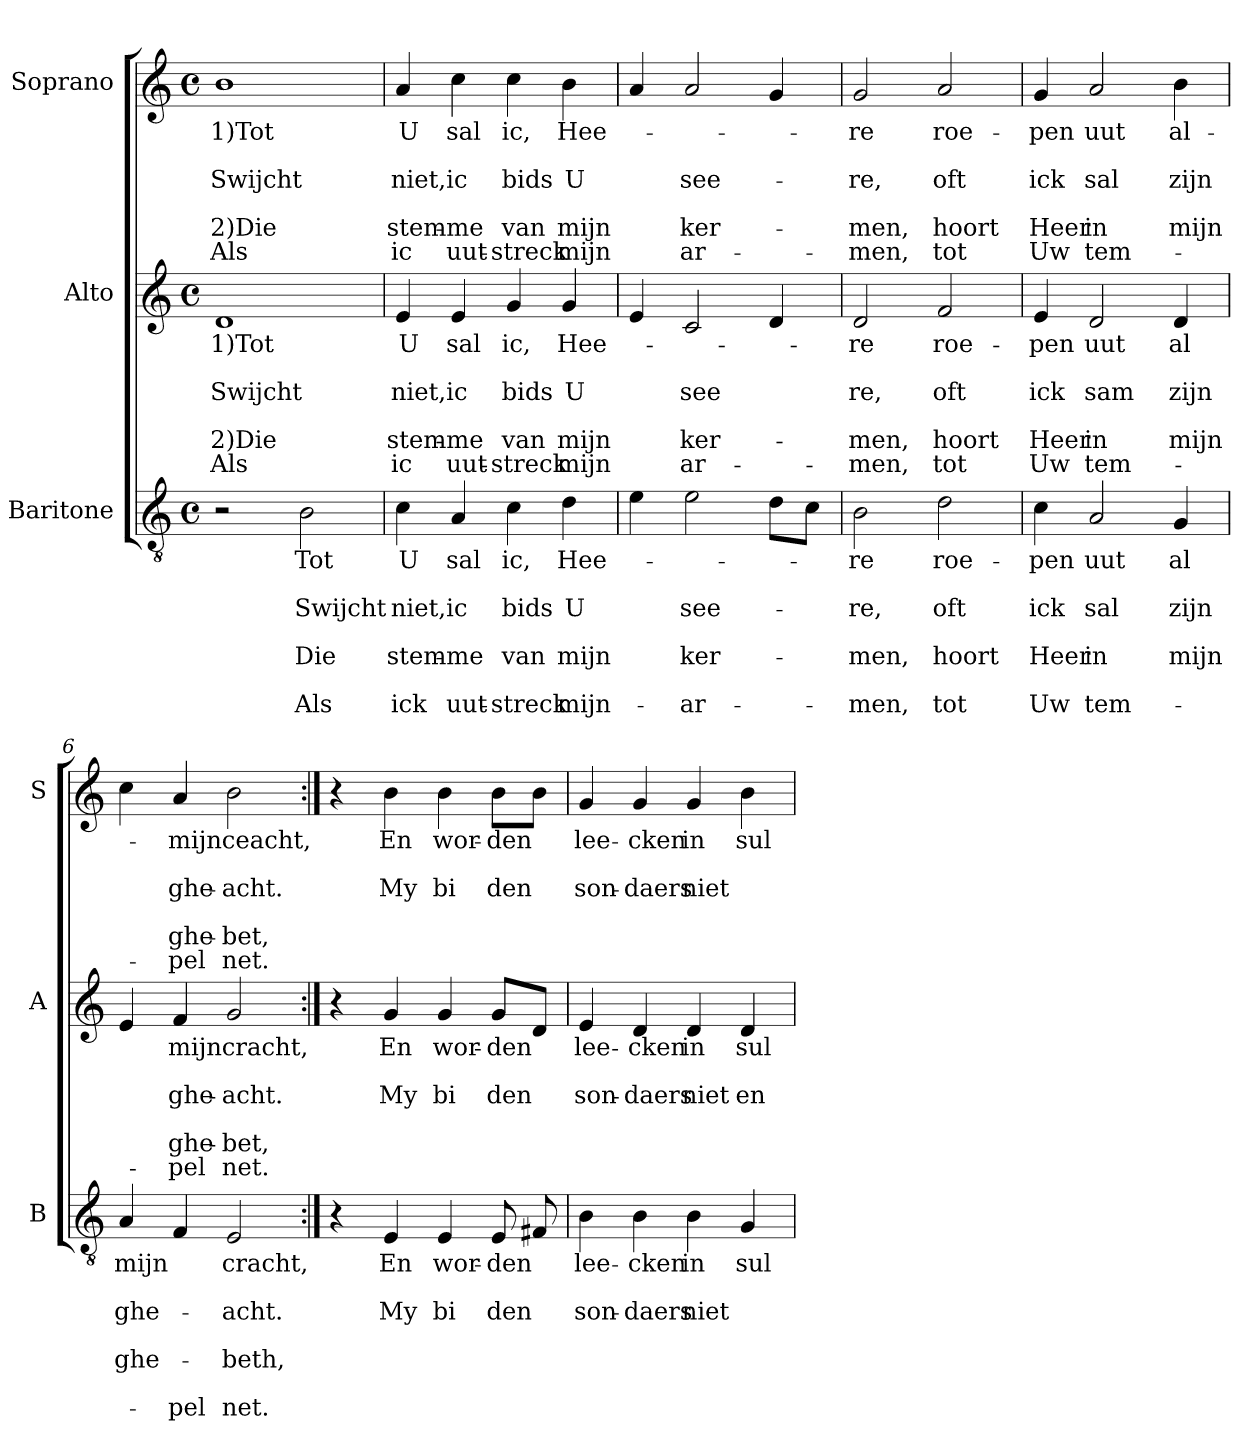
**kern	**text	**text	**text	**text	**text	**text	**text	**kern	**text	**text	**text	**text	**text	**text	**kern	**text	**text	**text	**text	**text	**text
*part3	*part3	*part3	*part3	*part3	*part3	*part3	*part3	*part2	*part2	*part2	*part2	*part2	*part2	*part2	*part1	*part1	*part1	*part1	*part1	*part1	*part1
*staff3	*staff3	*staff3	*staff3	*staff3	*staff3	*staff3	*staff3	*staff2	*staff2	*staff2	*staff2	*staff2	*staff2	*staff2	*staff1	*staff1	*staff1	*staff1	*staff1	*staff1	*staff1
*I"Baritone	*	*	*	*	*	*	*	*I"Alto	*	*	*	*	*	*	*I"Soprano	*	*	*	*	*	*
*I'B	*	*	*	*	*	*	*	*I'A	*	*	*	*	*	*	*I'S	*	*	*	*	*	*
*clefGv2	*	*	*	*	*	*	*	*clefG2	*	*	*	*	*	*	*clefG2	*	*	*	*	*	*
*k[]	*	*	*	*	*	*	*	*k[]	*	*	*	*	*	*	*k[]	*	*	*	*	*	*
*C:	*	*	*	*	*	*	*	*C:	*	*	*	*	*	*	*C:	*	*	*	*	*	*
*M4/4	*	*	*	*	*	*	*	*M4/4	*	*	*	*	*	*	*M4/4	*	*	*	*	*	*
*met(c)	*	*	*	*	*	*	*	*met(c)	*	*	*	*	*	*	*met(c)	*	*	*	*	*	*
=1	=1	=1	=1	=1	=1	=1	=1	=1	=1	=1	=1	=1	=1	=1	=1	=1	=1	=1	=1	=1	=1
!	!LO:LY:b	!	!	!	!LO:LY:b	!	!	!	!LO:LY:b	!	!LO:LY:b	!	!LO:LY:b	!LO:LY:b	!	!LO:LY:b	!	!LO:LY:b	!	!LO:LY:b	!LO:LY:b
2r	1)	.	.	.	2)	.	.	1d	1)Tot	.	Swijcht	.	2)Die	Als	1b	1)Tot	.	Swijcht	.	2)Die	Als
!	!LO:LY:b	!	!LO:LY:b	!	!LO:LY:b	!	!LO:LY:b	!	!	!	!	!	!	!	!	!	!	!	!	!	!
2B\	Tot	.	Swijcht	.	Die	.	Als	.	.	.	.	.	.	.	.	.	.	.	.	.	.
=2	=2	=2	=2	=2	=2	=2	=2	=2	=2	=2	=2	=2	=2	=2	=2	=2	=2	=2	=2	=2	=2
!	!LO:LY:b	!	!LO:LY:b	!	!LO:LY:b	!	!LO:LY:b	!	!LO:LY:b	!	!LO:LY:b	!	!LO:LY:b	!LO:LY:b	!	!LO:LY:b	!	!LO:LY:b	!	!LO:LY:b	!LO:LY:b
4c\	U	.	niet,	.	stem-	.	ick	4e/	U	.	niet,	.	stem-	ic	4a/	U	.	niet,	.	stem-	ic
!	!LO:LY:b	!	!LO:LY:b	!	!LO:LY:b	!	!LO:LY:b	!	!LO:LY:b	!	!LO:LY:b	!	!LO:LY:b	!LO:LY:b	!	!LO:LY:b	!	!LO:LY:b	!	!LO:LY:b	!LO:LY:b
4A/	sal	.	ic	.	-me	.	uut-	4e/	sal	.	ic	.	-me	uut-	4cc\	sal	.	ic	.	-me	uut-
!	!LO:LY:b	!	!LO:LY:b	!	!LO:LY:b	!	!LO:LY:b	!	!LO:LY:b	!	!LO:LY:b	!	!LO:LY:b	!LO:LY:b	!	!LO:LY:b	!	!LO:LY:b	!	!LO:LY:b	!LO:LY:b
4c\	ic,	.	bids	.	van	.	-streck	4g/	ic,	.	bids	.	van	-streck	4cc\	ic,	.	bids	.	van	-streck
!	!LO:LY:b	!	!LO:LY:b	!	!LO:LY:b	!	!LO:LY:b	!	!LO:LY:b	!	!LO:LY:b	!	!LO:LY:b	!LO:LY:b	!	!LO:LY:b	!	!LO:LY:b	!	!LO:LY:b	!LO:LY:b
4d\	Hee-	.	U	.	mijn	.	mijn-	4g/	Hee-	.	U	.	mijn	mijn	4b\	Hee-	.	U	.	mijn	mijn
=3	=3	=3	=3	=3	=3	=3	=3	=3	=3	=3	=3	=3	=3	=3	=3	=3	=3	=3	=3	=3	=3
4e\	.	.	.	.	.	.	.	4e/	.	.	.	.	.	.	4a/	.	.	.	.	.	.
!	!	!	!LO:LY:b	!	!LO:LY:b	!	!LO:LY:b	!	!	!	!LO:LY:b	!	!LO:LY:b	!LO:LY:b	!	!	!	!LO:LY:b	!	!LO:LY:b	!LO:LY:b
2e\	.	.	see-	.	ker-	.	-ar-	2c/	.	.	see	.	ker-	ar-	2a/	.	.	see-	.	ker-	ar-
8d\L	.	.	.	.	.	.	.	4d/	.	.	.	.	.	.	4g/	.	.	.	.	.	.
8c\J	.	.	.	.	.	.	.	.	.	.	.	.	.	.	.	.	.	.	.	.	.
=4	=4	=4	=4	=4	=4	=4	=4	=4	=4	=4	=4	=4	=4	=4	=4	=4	=4	=4	=4	=4	=4
!	!LO:LY:b	!	!LO:LY:b	!	!LO:LY:b	!	!LO:LY:b	!	!LO:LY:b	!	!LO:LY:b	!	!LO:LY:b	!LO:LY:b	!	!LO:LY:b	!	!LO:LY:b	!	!LO:LY:b	!LO:LY:b
2B\	-re	.	-re,	.	-men,	.	-men,	2d/	-re	.	re,	.	-men,	-men,	2g/	-re	.	-re,	.	-men,	-men,
!	!LO:LY:b	!	!LO:LY:b	!	!LO:LY:b	!	!LO:LY:b	!	!LO:LY:b	!	!LO:LY:b	!	!LO:LY:b	!LO:LY:b	!	!LO:LY:b	!	!LO:LY:b	!	!LO:LY:b	!LO:LY:b
2d\	roe-	.	oft	.	hoort	.	tot	2f/	roe-	.	oft	.	hoort	tot	2a/	roe-	.	oft	.	hoort	tot
=5	=5	=5	=5	=5	=5	=5	=5	=5	=5	=5	=5	=5	=5	=5	=5	=5	=5	=5	=5	=5	=5
!	!LO:LY:b	!	!LO:LY:b	!	!LO:LY:b	!	!LO:LY:b	!	!LO:LY:b	!	!LO:LY:b	!	!LO:LY:b	!LO:LY:b	!	!LO:LY:b	!	!LO:LY:b	!	!LO:LY:b	!LO:LY:b
4c\	-pen	.	ick	.	Heer	.	Uw	4e/	-pen	.	ick	.	Heer	Uw	4g/	-pen	.	ick	.	Heer	Uw
!	!LO:LY:b	!	!LO:LY:b	!	!LO:LY:b	!	!LO:LY:b	!	!LO:LY:b	!	!LO:LY:b	!	!LO:LY:b	!LO:LY:b	!	!LO:LY:b	!	!LO:LY:b	!	!LO:LY:b	!LO:LY:b
2A/	uut	.	sal	.	in	.	tem-	2d/	uut	.	sam	.	in	tem-	2a/	uut	.	sal	.	in	tem-
!	!LO:LY:b	!	!LO:LY:b	!	!LO:LY:b	!	!	!	!LO:LY:b	!	!LO:LY:b	!	!LO:LY:b	!	!	!LO:LY:b	!	!LO:LY:b	!	!LO:LY:b	!
4G/	al	.	zijn	.	mijn	.	.	4d/	al	.	zijn	.	mijn	.	4b\	al-	.	zijn	.	mijn	.
!!LO:LB:g=z
=6	=6	=6	=6	=6	=6	=6	=6	=6	=6	=6	=6	=6	=6	=6	=6	=6	=6	=6	=6	=6	=6
!	!LO:LY:b	!	!LO:LY:b	!	!LO:LY:b	!	!	!	!	!	!	!	!	!	!	!	!	!	!	!	!
4A/	mijn	.	ghe-	.	ghe-	.	.	4e/	.	.	.	.	.	.	4cc\	.	.	.	.	.	.
!	!	!	!	!	!	!	!LO:LY:b	!	!LO:LY:b	!	!LO:LY:b	!	!LO:LY:b	!LO:LY:b	!	!LO:LY:b	!	!LO:LY:b	!	!LO:LY:b	!LO:LY:b
4F/	.	.	.	.	.	.	-pel	4f/	mijn	.	ghe-	.	ghe-	-pel	4a/	-mijn	.	ghe-	.	ghe-	-pel
!	!LO:LY:b	!	!LO:LY:b	!	!LO:LY:b	!	!LO:LY:b	!	!LO:LY:b	!	!LO:LY:b	!	!LO:LY:b	!LO:LY:b	!	!LO:LY:b	!	!LO:LY:b	!	!LO:LY:b	!LO:LY:b
2E/	cracht,	.	-acht.	.	-beth,	.	net.	2g/	cracht,	.	-acht.	.	-bet,	net.	2b\	ceacht,	.	-acht.	.	-bet,	net.
=7:|!	=7:|!	=7:|!	=7:|!	=7:|!	=7:|!	=7:|!	=7:|!	=7:|!	=7:|!	=7:|!	=7:|!	=7:|!	=7:|!	=7:|!	=7:|!	=7:|!	=7:|!	=7:|!	=7:|!	=7:|!	=7:|!
4r	.	.	.	.	.	.	.	4r	.	.	.	.	.	.	4r	.	.	.	.	.	.
!	!LO:LY:b	!	!LO:LY:b	!	!	!	!	!	!LO:LY:b	!	!LO:LY:b	!	!	!	!	!LO:LY:b	!	!LO:LY:b	!	!	!
4E/	En	.	My	.	.	.	.	4g/	En	.	My	.	.	.	4b\	En	.	My	.	.	.
!	!LO:LY:b	!	!LO:LY:b	!	!	!	!	!	!LO:LY:b	!	!LO:LY:b	!	!	!	!	!LO:LY:b	!	!LO:LY:b	!	!	!
4E/	wor-	.	bi	.	.	.	.	4g/	wor-	.	bi	.	.	.	4b\	wor-	.	bi	.	.	.
!	!LO:LY:b	!	!LO:LY:b	!	!	!	!	!	!LO:LY:b	!	!LO:LY:b	!	!	!	!	!LO:LY:b	!	!LO:LY:b	!	!	!
8E/	-den	.	den	.	.	.	.	8g/L	-den	.	den	.	.	.	8b\L	-den	.	den	.	.	.
8F#X/	.	.	.	.	.	.	.	8d/J	.	.	.	.	.	.	8b\J	.	.	.	.	.	.
=8	=8	=8	=8	=8	=8	=8	=8	=8	=8	=8	=8	=8	=8	=8	=8	=8	=8	=8	=8	=8	=8
!	!LO:LY:b	!	!LO:LY:b	!	!	!	!	!	!LO:LY:b	!	!LO:LY:b	!	!	!	!	!LO:LY:b	!	!LO:LY:b	!	!	!
4B\	-lee-	.	son-	.	.	.	.	4e/	-lee-	.	son-	.	.	.	4g/	-lee-	.	son-	.	.	.
!	!LO:LY:b	!	!LO:LY:b	!	!	!	!	!	!LO:LY:b	!	!LO:LY:b	!	!	!	!	!LO:LY:b	!	!LO:LY:b	!	!	!
4B\	-cken	.	-daers	.	.	.	.	4d/	-cken	.	-daers	.	.	.	4g/	-cken	.	-daers	.	.	.
!	!LO:LY:b	!	!LO:LY:b	!	!	!	!	!	!LO:LY:b	!	!LO:LY:b	!	!	!	!	!LO:LY:b	!	!LO:LY:b	!	!	!
4B\	in	.	niet	.	.	.	.	4d/	in	.	niet	.	.	.	4g/	in	.	niet	.	.	.
!	!LO:LY:b	!	!	!	!	!	!	!	!LO:LY:b	!	!LO:LY:b	!	!	!	!	!LO:LY:b	!	!	!	!	!
4G/	sul-	.	.	.	.	.	.	4d/	sul-	.	en	.	.	.	4b\	sul-	.	.	.	.	.
=	=	=	=	=	=	=	=	=	=	=	=	=	=	=	=	=	=	=	=	=	=
*-	*-	*-	*-	*-	*-	*-	*-	*-	*-	*-	*-	*-	*-	*-	*-	*-	*-	*-	*-	*-	*-
